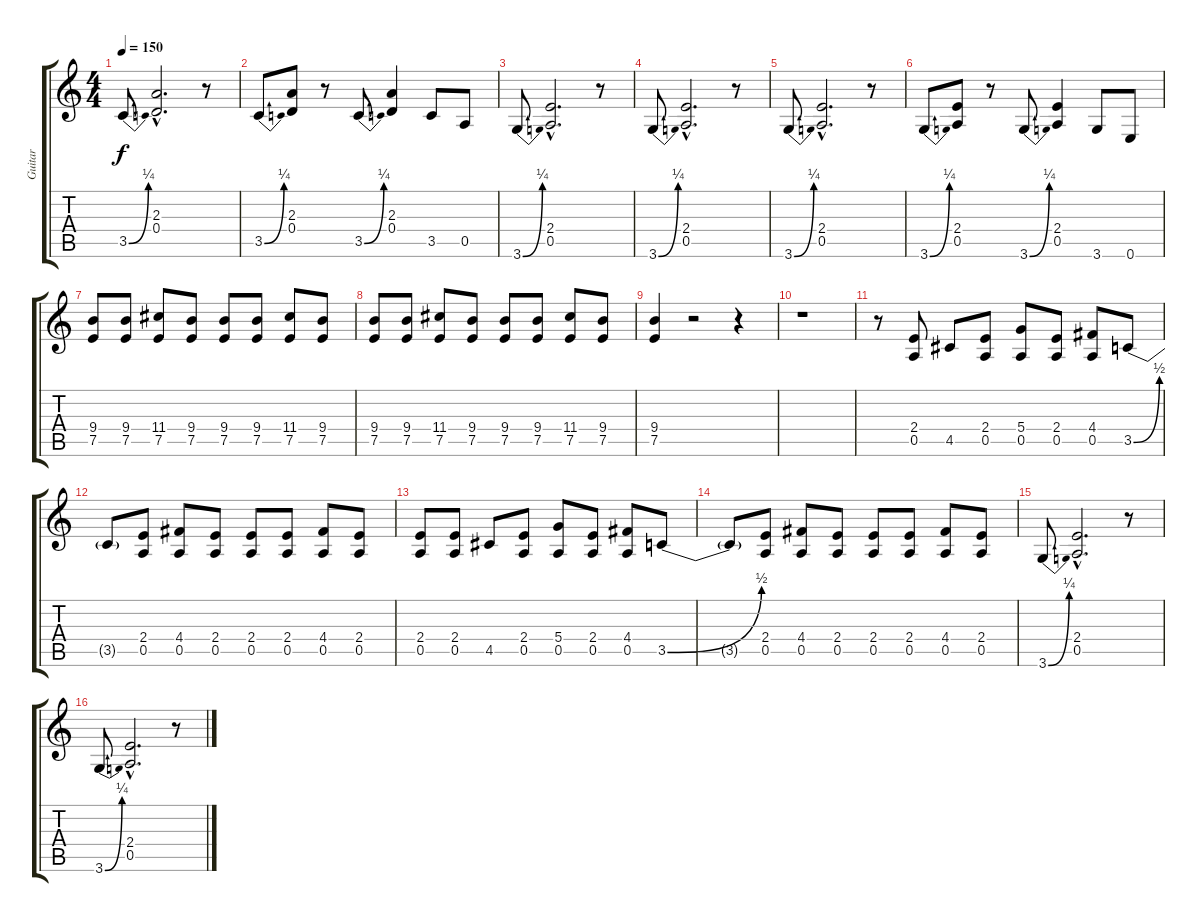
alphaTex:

\track ("Guitar" "Guitar") {instrument overdrivenguitar}
\staff {score tabs}
\tuning (E4 B3 G3 D3 A2 E2) {hide}
\ts (4 4)
\tempo 150
\clef g2
\ks c
3.5{be (bend 0 0 60 1)}.8{dy f} (2.3{hac} 0.4{hac}).2{d} r.8 |
3.5{be (bend 0 0 60 1)}.8 (2.3 0.4).8 r.8 3.5{be (bend 0 0 60 1)}.8 (2.3 0.4).4 3.5.8 0.5.8 |
3.6{be (bend 0 0 60 1)}.8 (2.4{hac} 0.5{hac}).2{d} r.8 |
3.6{be (bend 0 0 60 1)}.8 (2.4{hac} 0.5{hac}).2{d} r.8 |
3.6{be (bend 0 0 60 1)}.8 (2.4{hac} 0.5{hac}).2{d} r.8 |
3.6{be (bend 0 0 60 1)}.8 (2.4 0.5).8 r.8 3.6{be (bend 0 0 60 1)}.8 (2.4 0.5).4 3.6.8 0.6.8 |
(9.4 7.5).8 (9.4 7.5).8 (11.4 7.5).8 (9.4 7.5).8 (9.4 7.5).8 (9.4 7.5).8 (11.4 7.5).8 (9.4 7.5).8 |
(9.4 7.5).8 (9.4 7.5).8 (11.4 7.5).8 (9.4 7.5).8 (9.4 7.5).8 (9.4 7.5).8 (11.4 7.5).8 (9.4 7.5).8 |
(9.4 7.5).4 r.2 r.4 |
r.1 |
r.8 (2.4 0.5).8 4.5.8 (2.4 0.5).8 (5.4 0.5).8 (2.4 0.5).8 (4.4 0.5).8 3.5{be (bend 0 0 60 2)}.8 |
3.5{t}.8 (2.4 0.5).8 (4.4 0.5).8 (2.4 0.5).8 (2.4 0.5).8 (2.4 0.5).8 (4.4 0.5).8 (2.4 0.5).8 |
(2.4 0.5).8 (2.4 0.5).8 4.5.8 (2.4 0.5).8 (5.4 0.5).8 (2.4 0.5).8 (4.4 0.5).8 3.5{be (bend 0 0 60 2)}.8 |
3.5{t}.8 (2.4 0.5).8 (4.4 0.5).8 (2.4 0.5).8 (2.4 0.5).8 (2.4 0.5).8 (4.4 0.5).8 (2.4 0.5).8 |
3.6{be (bend 0 0 60 1)}.8 (2.4{hac} 0.5{hac}).2{d} r.8 |
3.6{be (bend 0 0 60 1)}.8 (2.4{hac} 0.5{hac}).2{d} r.8
